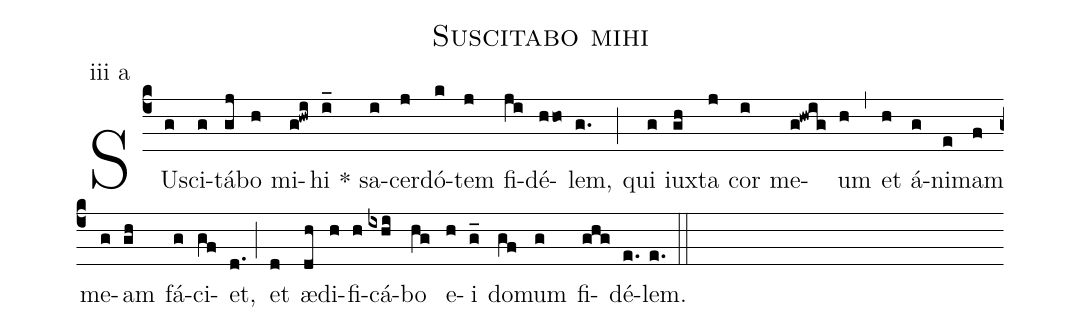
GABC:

name: Suscitabo mihi;
annotation: iii a;
%%
(c4)
SU(g)sci(g)tá(gj)bo(h) mi(g!hwi)hi(i_) *
sa(i)cer(j)dó(k)tem(j) fi(ji)dé(hho)lem,(g.) (;)
qui(g) iux(gh)ta(j) cor(i) me(g!hwig)um(h) (,)
et(h) á(g)ni(e)mam(f) me(g)am(gh) fá(g)ci(gf)et,(d.) (;)
et(d) æ(dh)di(h)fi(h)cá(ixhi)bo(hg) e(h)i(g_) do(gf)mum(g) fi(ghg)dé(e.)lem.(e.) (::)
